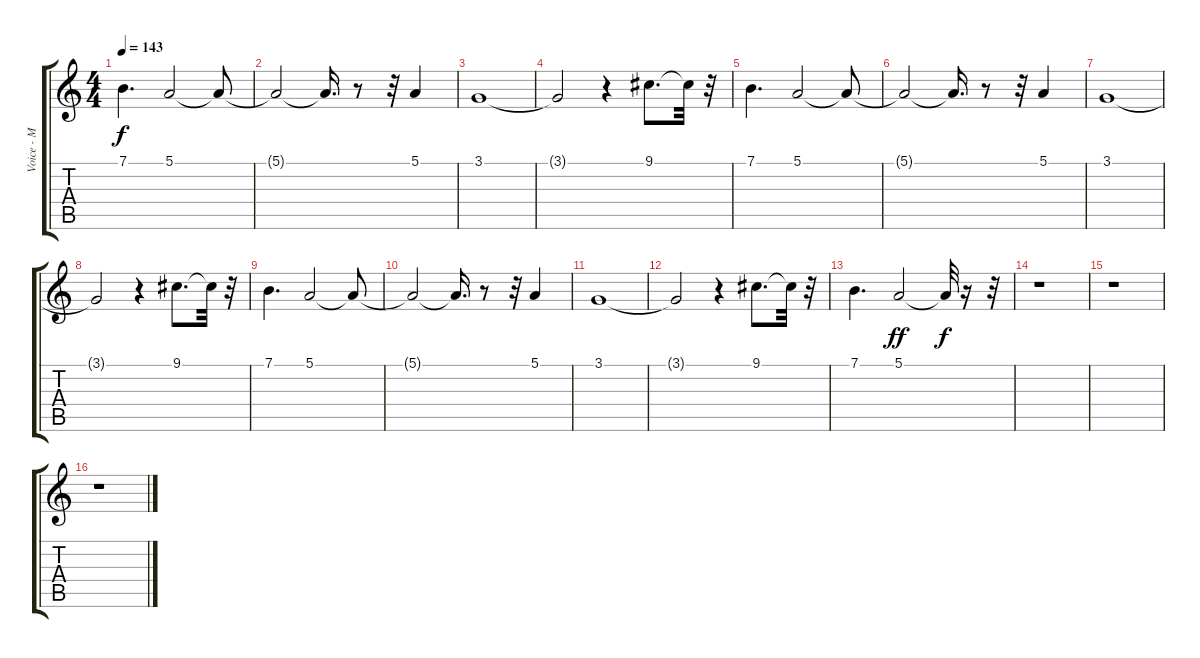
\track ("Voice - M   " "Voice - M ") {instrument choiraahs}
\staff {score tabs}
\tuning (E4 B3 G3 D3 A2 E2) {hide}
\ts (4 4)
\tempo 143
\clef g2
\ks c
7.1.4{d dy f} 5.1.2 5.1{t}.8 |
5.1{t}.2 5.1{t}.16{d} r.8 r.32 5.1.4 |
3.1.1 |
3.1{t}.2 r.4 9.1.8{d} 9.1{t}.32 r.32 |
7.1.4{d} 5.1.2 5.1{t}.8 |
5.1{t}.2 5.1{t}.16{d} r.8 r.32 5.1.4 |
3.1.1 |
3.1{t}.2 r.4 9.1.8{d} 9.1{t}.32 r.32 |
7.1.4{d} 5.1.2 5.1{t}.8 |
5.1{t}.2 5.1{t}.16{d} r.8 r.32 5.1.4 |
3.1.1 |
3.1{t}.2 r.4 9.1.8{d} 9.1{t}.32 r.32 |
7.1.4{d} 5.1.2{dy ff} 5.1{t}.32{dy f} r.16 r.32 |
r.1 |
r.1 |
r.1
